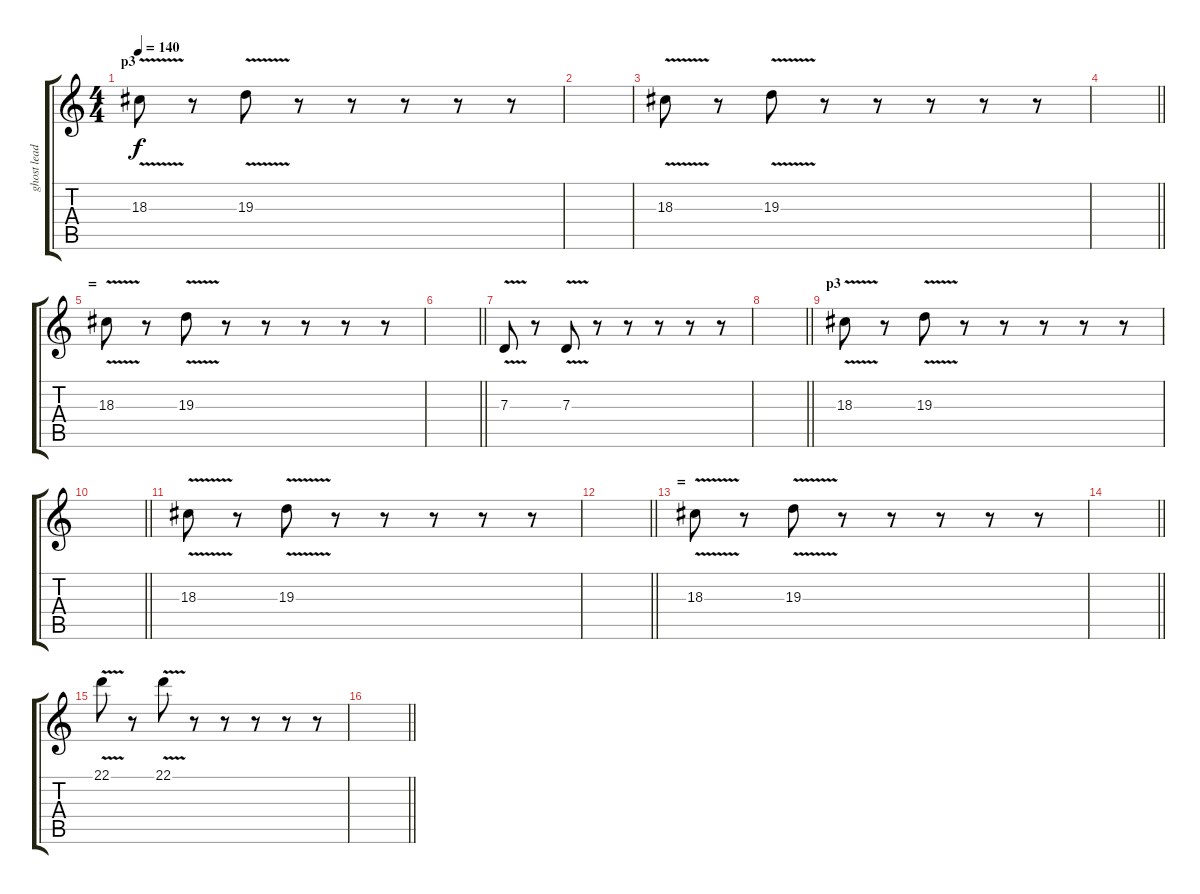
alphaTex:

\track ("ghost lead" "ghost lead") {instrument pad3polysynth}
\staff {score tabs}
\tuning (E4 B3 G3 D3 A2 E2) {hide}
\ts (4 4)
\section ("" "p3")
\tempo 140
\clef g2
\ks c
18.3{v}.8{dy f} r.8 19.3{v}.8 r.8 r.8 r.8 r.8 r.8 |
|
18.3{v}.8 r.8 19.3{v}.8 r.8 r.8 r.8 r.8 r.8 |
\barLineRight lightlight
|
\section ("" "=")
18.3{v}.8 r.8 19.3{v}.8 r.8 r.8 r.8 r.8 r.8 |
\barLineRight lightlight
|
7.3{v}.8 r.8 7.3{v}.8 r.8 r.8 r.8 r.8 r.8 |
\barLineRight lightlight
|
\section ("" "p3")
18.3{v}.8 r.8 19.3{v}.8 r.8 r.8 r.8 r.8 r.8 |
\barLineRight lightlight
|
18.3{v}.8 r.8 19.3{v}.8 r.8 r.8 r.8 r.8 r.8 |
\barLineRight lightlight
|
\section ("" "=")
18.3{v}.8 r.8 19.3{v}.8 r.8 r.8 r.8 r.8 r.8 |
\barLineRight lightlight
|
22.1{v}.8 r.8 22.1{v}.8 r.8 r.8 r.8 r.8 r.8 |
\barLineRight lightlight
